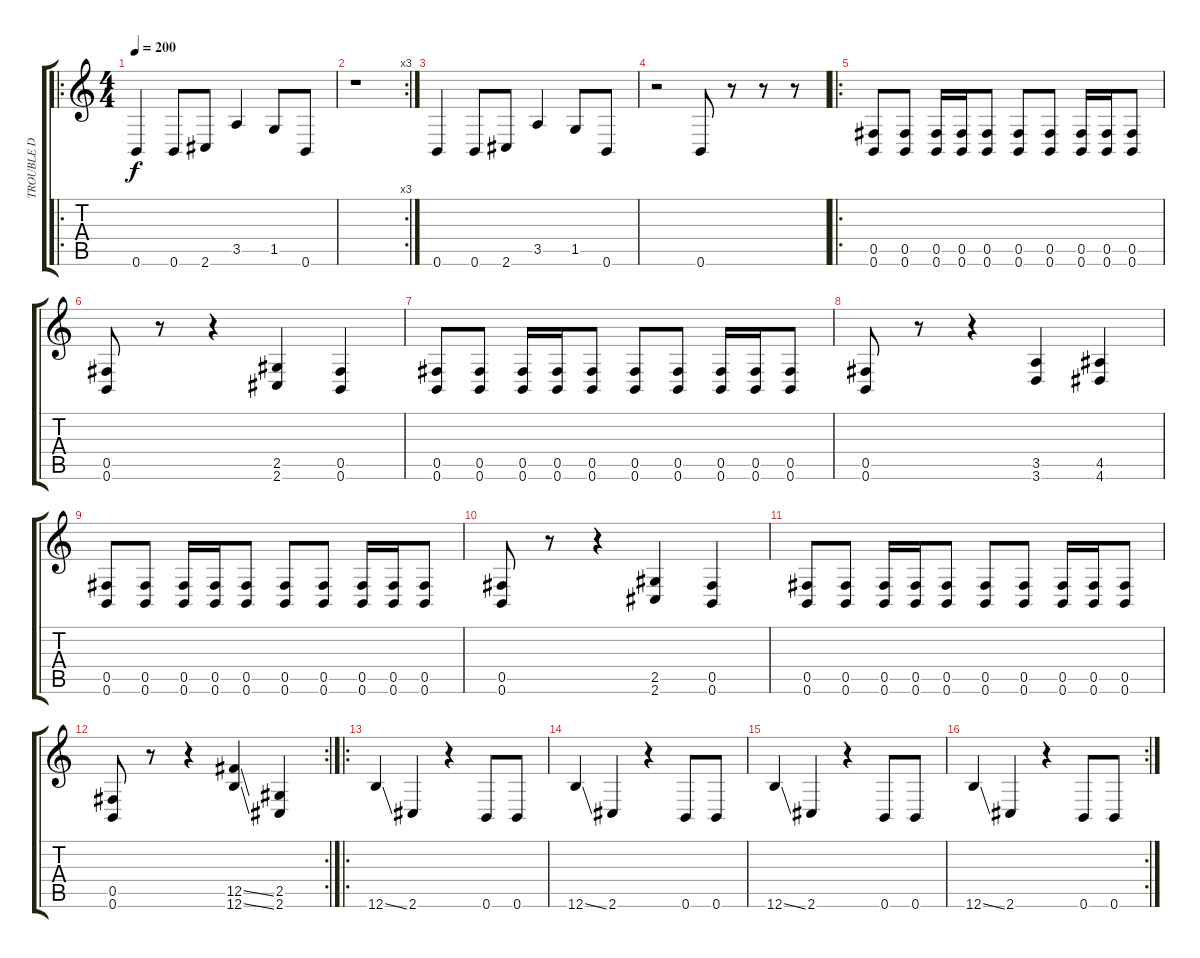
\track ("TROUBLE D" "TROUBLE D") {instrument electricbassfinger}
\staff {score tabs}
\tuning (Db4 Ab3 E3 B2 Gb2 B1) {hide}
\ro
\ts (4 4)
\tempo 200
\clef g2
\ks c
0.6.4{dy f instrument electricbassfinger} 0.6.8 2.6.8 3.5.4 1.5.8 0.6.8 |
\rc 3
r.1 |
0.6.4 0.6.8 2.6.8 3.5.4 1.5.8 0.6.8 |
r.2 0.6.8 r.8 r.8 r.8 |
\ro
(0.5 0.6).8 (0.5 0.6).8 (0.5 0.6).16 (0.5 0.6).16 (0.5 0.6).8 (0.5 0.6).8 (0.5 0.6).8 (0.5 0.6).16 (0.5 0.6).16 (0.5 0.6).8 |
(0.5 0.6).8 r.8 r.4 (2.5 2.6).4 (0.5 0.6).4 |
(0.5 0.6).8 (0.5 0.6).8 (0.5 0.6).16 (0.5 0.6).16 (0.5 0.6).8 (0.5 0.6).8 (0.5 0.6).8 (0.5 0.6).16 (0.5 0.6).16 (0.5 0.6).8 |
(0.5 0.6).8 r.8 r.4 (3.5 3.6).4 (4.5 4.6).4 |
(0.5 0.6).8 (0.5 0.6).8 (0.5 0.6).16 (0.5 0.6).16 (0.5 0.6).8 (0.5 0.6).8 (0.5 0.6).8 (0.5 0.6).16 (0.5 0.6).16 (0.5 0.6).8 |
(0.5 0.6).8 r.8 r.4 (2.5 2.6).4 (0.5 0.6).4 |
(0.5 0.6).8 (0.5 0.6).8 (0.5 0.6).16 (0.5 0.6).16 (0.5 0.6).8 (0.5 0.6).8 (0.5 0.6).8 (0.5 0.6).16 (0.5 0.6).16 (0.5 0.6).8 |
\rc 2
(0.5 0.6).8 r.8 r.4 (12.5{ss} 12.6{ss}).4 (2.5 2.6).4 |
\ro
12.6{ss}.4 2.6.4 r.4 0.6.8 0.6.8 |
12.6{ss}.4 2.6.4 r.4 0.6.8 0.6.8 |
12.6{ss}.4 2.6.4 r.4 0.6.8 0.6.8 |
\rc 2
12.6{ss}.4 2.6.4 r.4 0.6.8 0.6.8
